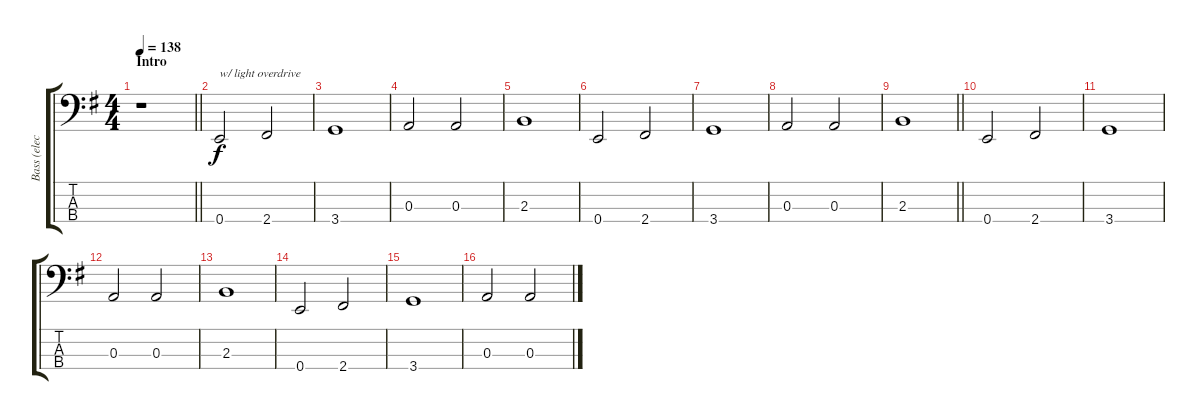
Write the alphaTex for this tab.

\track ("Bass (elec.)" "Bass (elec") {instrument electricbasspick}
\staff {score tabs}
\tuning (G2 D2 A1 E1) {hide}
\ts (4 4)
\section ("" "Intro")
\tempo 138
\clef f4
\barLineRight lightlight
\ks g
r.1{dy f instrument electricbasspick} |
\section ("" "")
\ks eminor
0.4.2{txt "w/ light overdrive"} 2.4.2 |
3.4.1 |
0.3.2 0.3.2 |
2.3.1 |
0.4.2 2.4.2 |
3.4.1 |
0.3.2 0.3.2 |
\barLineRight lightlight
2.3.1 |
\section ("" "")
0.4.2 2.4.2 |
3.4.1 |
0.3.2 0.3.2 |
2.3.1 |
0.4.2 2.4.2 |
3.4.1 |
0.3.2 0.3.2
